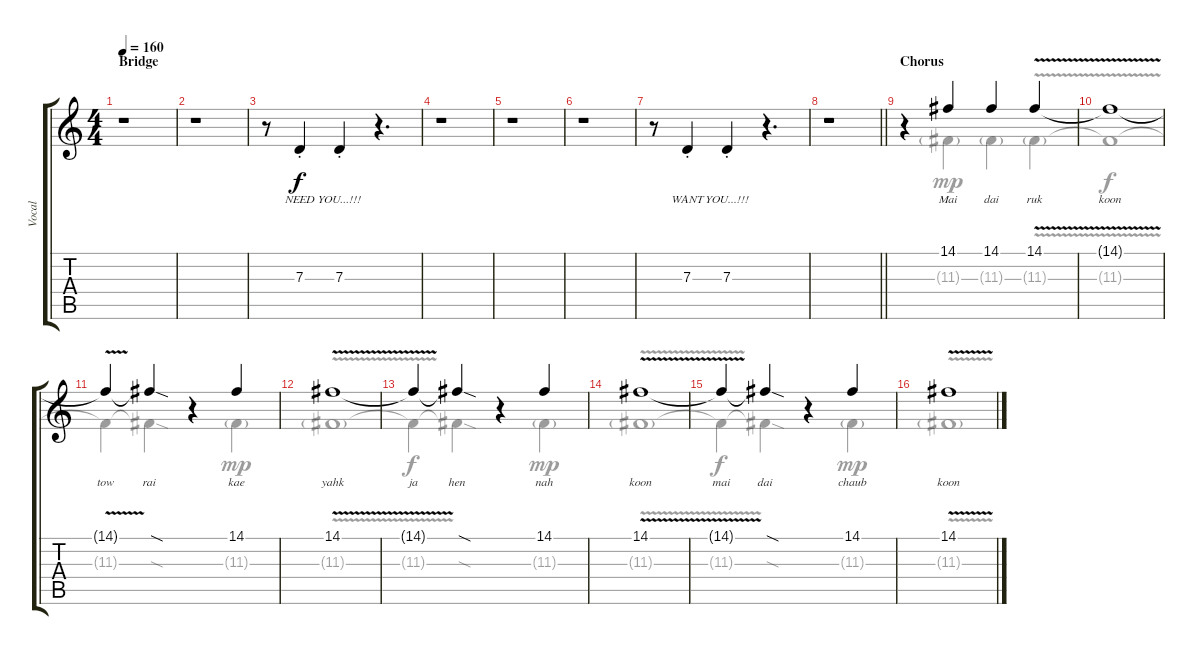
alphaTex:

\track ("Vocal" "Vocal") {instrument oboe}
\staff {score tabs}
\tuning (E4 B3 G3 D3 A2 E2) {hide}
\voice
\ts (4 4)
\section ("" "Bridge")
\tempo 160
\clef g2
\ks c
r.1{dy f} |
r.1 |
r.8 7.3{st}.4{lyrics (0 "NEED") lyrics (1 "") lyrics (2 "") lyrics (3 "") lyrics (4 "")} 7.3{st}.4{lyrics (0 "YOU...!!!") lyrics (1 "") lyrics (2 "") lyrics (3 "") lyrics (4 "")} r.4{d} |
r.1 |
r.1 |
r.1 |
r.8 7.3{st}.4{lyrics (0 "WANT") lyrics (1 "") lyrics (2 "") lyrics (3 "") lyrics (4 "")} 7.3{st}.4{lyrics (0 "YOU...!!!") lyrics (1 "") lyrics (2 "") lyrics (3 "") lyrics (4 "")} r.4{d} |
\barLineRight lightlight
r.1 |
\section ("" "Chorus")
r.4 14.1.4{lyrics (0 "Mai") lyrics (1 "") lyrics (2 "") lyrics (3 "") lyrics (4 "")} 14.1.4{lyrics (0 "dai") lyrics (1 "") lyrics (2 "") lyrics (3 "") lyrics (4 "")} 14.1{v}.4{lyrics (0 "ruk") lyrics (1 "") lyrics (2 "") lyrics (3 "") lyrics (4 "")} |
14.1{v t}.1{lyrics (0 "koon") lyrics (1 "") lyrics (2 "") lyrics (3 "") lyrics (4 "")} |
14.1{t}.4{lyrics (0 "tow") lyrics (1 "") lyrics (2 "") lyrics (3 "") lyrics (4 "")} 14.1{sod t}.4{lyrics (0 "rai") lyrics (1 "") lyrics (2 "") lyrics (3 "") lyrics (4 "")} r.4 14.1.4{lyrics (0 "kae") lyrics (1 "") lyrics (2 "") lyrics (3 "") lyrics (4 "")} |
14.1{v}.1{lyrics (0 "yahk") lyrics (1 "") lyrics (2 "") lyrics (3 "") lyrics (4 "")} |
14.1{t}.4{lyrics (0 "ja") lyrics (1 "") lyrics (2 "") lyrics (3 "") lyrics (4 "")} 14.1{sod t}.4{lyrics (0 "hen") lyrics (1 "") lyrics (2 "") lyrics (3 "") lyrics (4 "")} r.4 14.1.4{lyrics (0 "nah") lyrics (1 "") lyrics (2 "") lyrics (3 "") lyrics (4 "")} |
14.1{v}.1{lyrics (0 "koon") lyrics (1 "") lyrics (2 "") lyrics (3 "") lyrics (4 "")} |
14.1{t}.4{lyrics (0 "mai") lyrics (1 "") lyrics (2 "") lyrics (3 "") lyrics (4 "")} 14.1{sod t}.4{lyrics (0 "dai") lyrics (1 "") lyrics (2 "") lyrics (3 "") lyrics (4 "")} r.4 14.1.4{lyrics (0 "chaub") lyrics (1 "") lyrics (2 "") lyrics (3 "") lyrics (4 "")} |
14.1{v}.1{lyrics (0 "koon") lyrics (1 "") lyrics (2 "") lyrics (3 "") lyrics (4 "")}
\voice
\clef g2
\ottava regular
\simile none
\ks c
|
|
|
|
|
|
|
\barLineRight lightlight
|
r.4 11.3{g}.4{dy mp} 11.3{g}.4 11.3{v g}.4 |
11.3{t}.1{dy f} |
11.3{t}.4 11.3{sod t}.4 r.4 11.3{g}.4{dy mp} |
11.3{v g}.1 |
11.3{t}.4{dy f} 11.3{sod t}.4 r.4 11.3{g}.4{dy mp} |
11.3{v g}.1 |
11.3{t}.4{dy f} 11.3{sod t}.4 r.4 11.3{g}.4{dy mp} |
11.3{v g}.1
